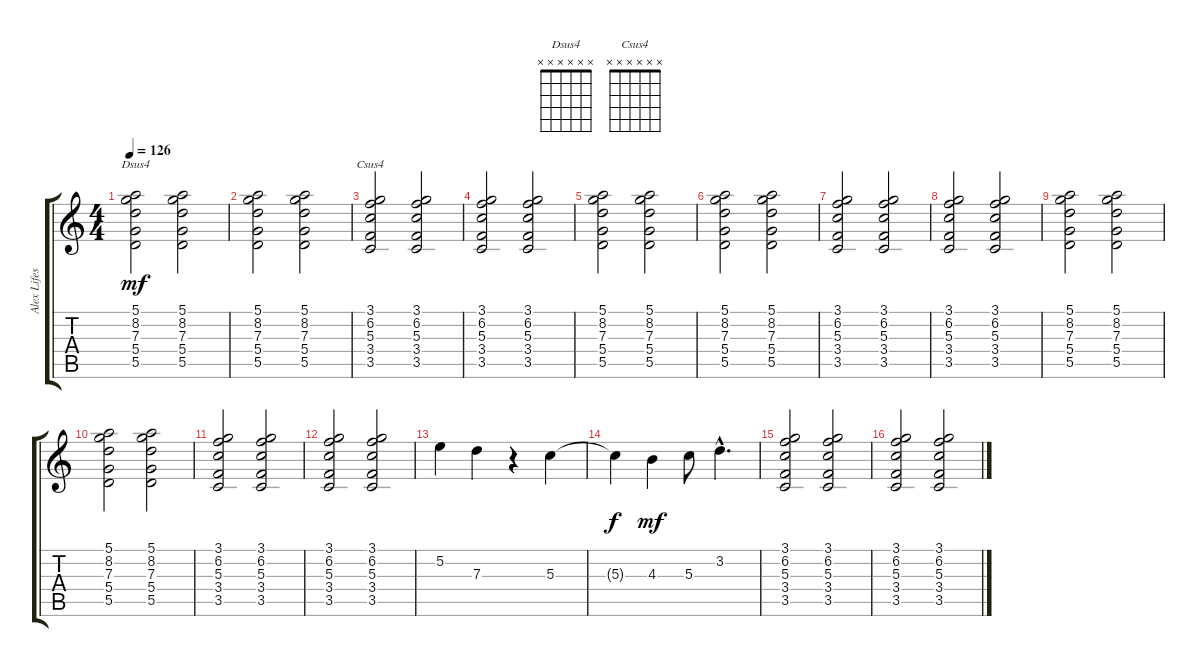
\track ("Alex Lifeson 1" "Alex Lifes") {instrument overdrivenguitar}
\staff {score tabs}
\tuning (E4 B3 G3 D3 A2 E2) {hide}
\chord ("Dsus4" x x x x x x) {firstfret 0}
\chord ("Csus4" x x x x x x) {firstfret 0}
\ts (4 4)
\tempo 126
\clef g2
\ks c
(5.1 8.2 7.3 5.4 5.5).2{ch "Dsus4" dy mf} (5.1 8.2 7.3 5.4 5.5).2 |
(5.1 8.2 7.3 5.4 5.5).2 (5.1 8.2 7.3 5.4 5.5).2 |
(3.1 6.2 5.3 3.4 3.5).2{ch "Csus4"} (3.1 6.2 5.3 3.4 3.5).2 |
(3.1 6.2 5.3 3.4 3.5).2 (3.1 6.2 5.3 3.4 3.5).2 |
(5.1 8.2 7.3 5.4 5.5).2 (5.1 8.2 7.3 5.4 5.5).2 |
(5.1 8.2 7.3 5.4 5.5).2 (5.1 8.2 7.3 5.4 5.5).2 |
(3.1 6.2 5.3 3.4 3.5).2 (3.1 6.2 5.3 3.4 3.5).2 |
(3.1 6.2 5.3 3.4 3.5).2 (3.1 6.2 5.3 3.4 3.5).2 |
(5.1 8.2 7.3 5.4 5.5).2 (5.1 8.2 7.3 5.4 5.5).2 |
(5.1 8.2 7.3 5.4 5.5).2 (5.1 8.2 7.3 5.4 5.5).2 |
(3.1 6.2 5.3 3.4 3.5).2 (3.1 6.2 5.3 3.4 3.5).2 |
(3.1 6.2 5.3 3.4 3.5).2 (3.1 6.2 5.3 3.4 3.5).2 |
5.2.4 7.3.4 r.4 5.3.4 |
5.3{t}.4{dy f} 4.3.4{dy mf} 5.3.8 3.2{hac}.4{d} |
(3.1 6.2 5.3 3.4 3.5).2 (3.1 6.2 5.3 3.4 3.5).2 |
(3.1 6.2 5.3 3.4 3.5).2 (3.1 6.2 5.3 3.4 3.5).2
